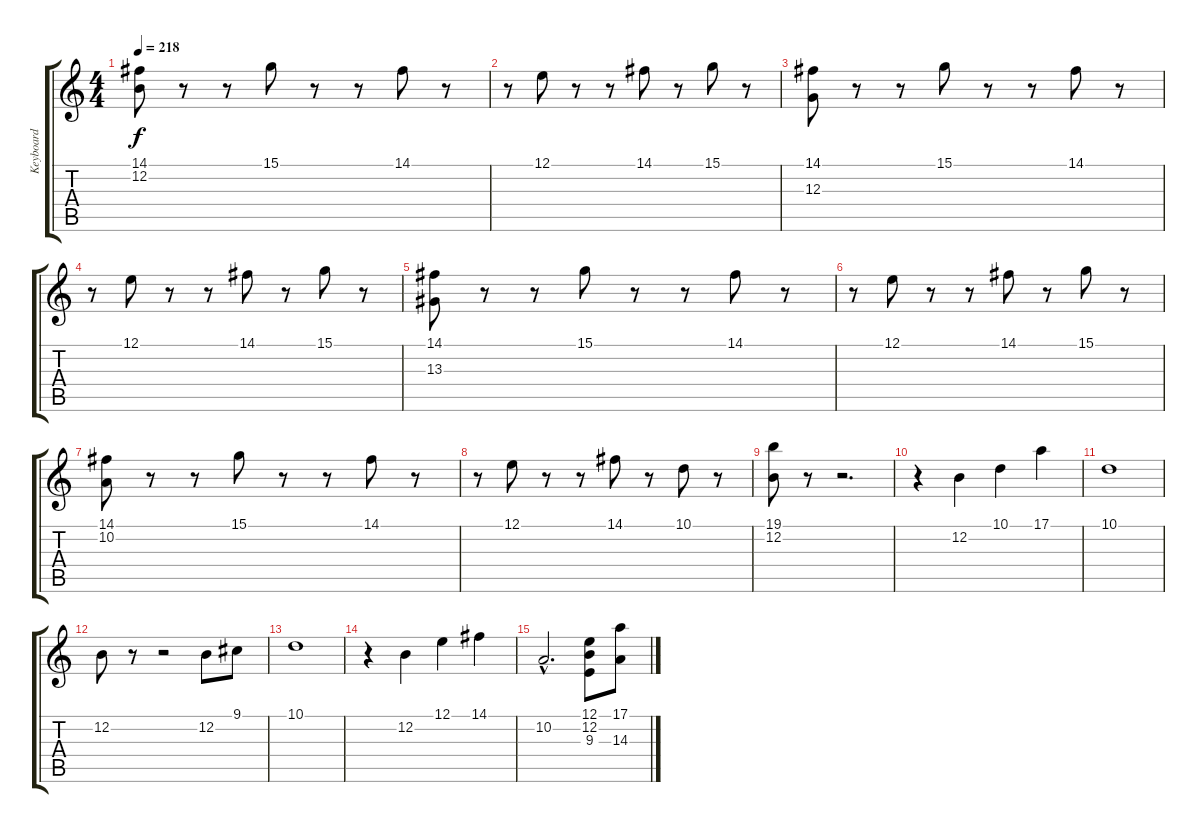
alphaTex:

\track ("Keyboard" "Keyboard") {instrument stringensemble1}
\staff {score tabs}
\tuning (E4 B3 G3 D3 A2 E2) {hide}
\ts (4 4)
\tempo 218
\clef g2
\ks c
(14.1 12.2).8{dy f volume 12} r.8 r.8 15.1.8 r.8 r.8 14.1.8 r.8 |
r.8 12.1.8 r.8 r.8 14.1.8 r.8 15.1.8 r.8 |
(14.1 12.3).8 r.8 r.8 15.1.8 r.8 r.8 14.1.8 r.8 |
r.8 12.1.8 r.8 r.8 14.1.8 r.8 15.1.8 r.8 |
(14.1 13.3).8 r.8 r.8 15.1.8 r.8 r.8 14.1.8 r.8 |
r.8 12.1.8 r.8 r.8 14.1.8 r.8 15.1.8 r.8 |
(14.1 10.2).8 r.8 r.8 15.1.8 r.8 r.8 14.1.8 r.8 |
r.8 12.1.8 r.8 r.8 14.1.8 r.8 10.1.8 r.8 |
(19.1 12.2).8{volume 13} r.8 r.2{d} |
r.4 12.2.4 10.1.4 17.1.4 |
10.1.1 |
12.2.8 r.8 r.2 12.2.8 9.1.8 |
10.1.1 |
r.4 12.2.4 12.1.4 14.1.4 |
10.2{hac}.2{d} (12.1 12.2 9.3).8 (17.1 14.3).8
